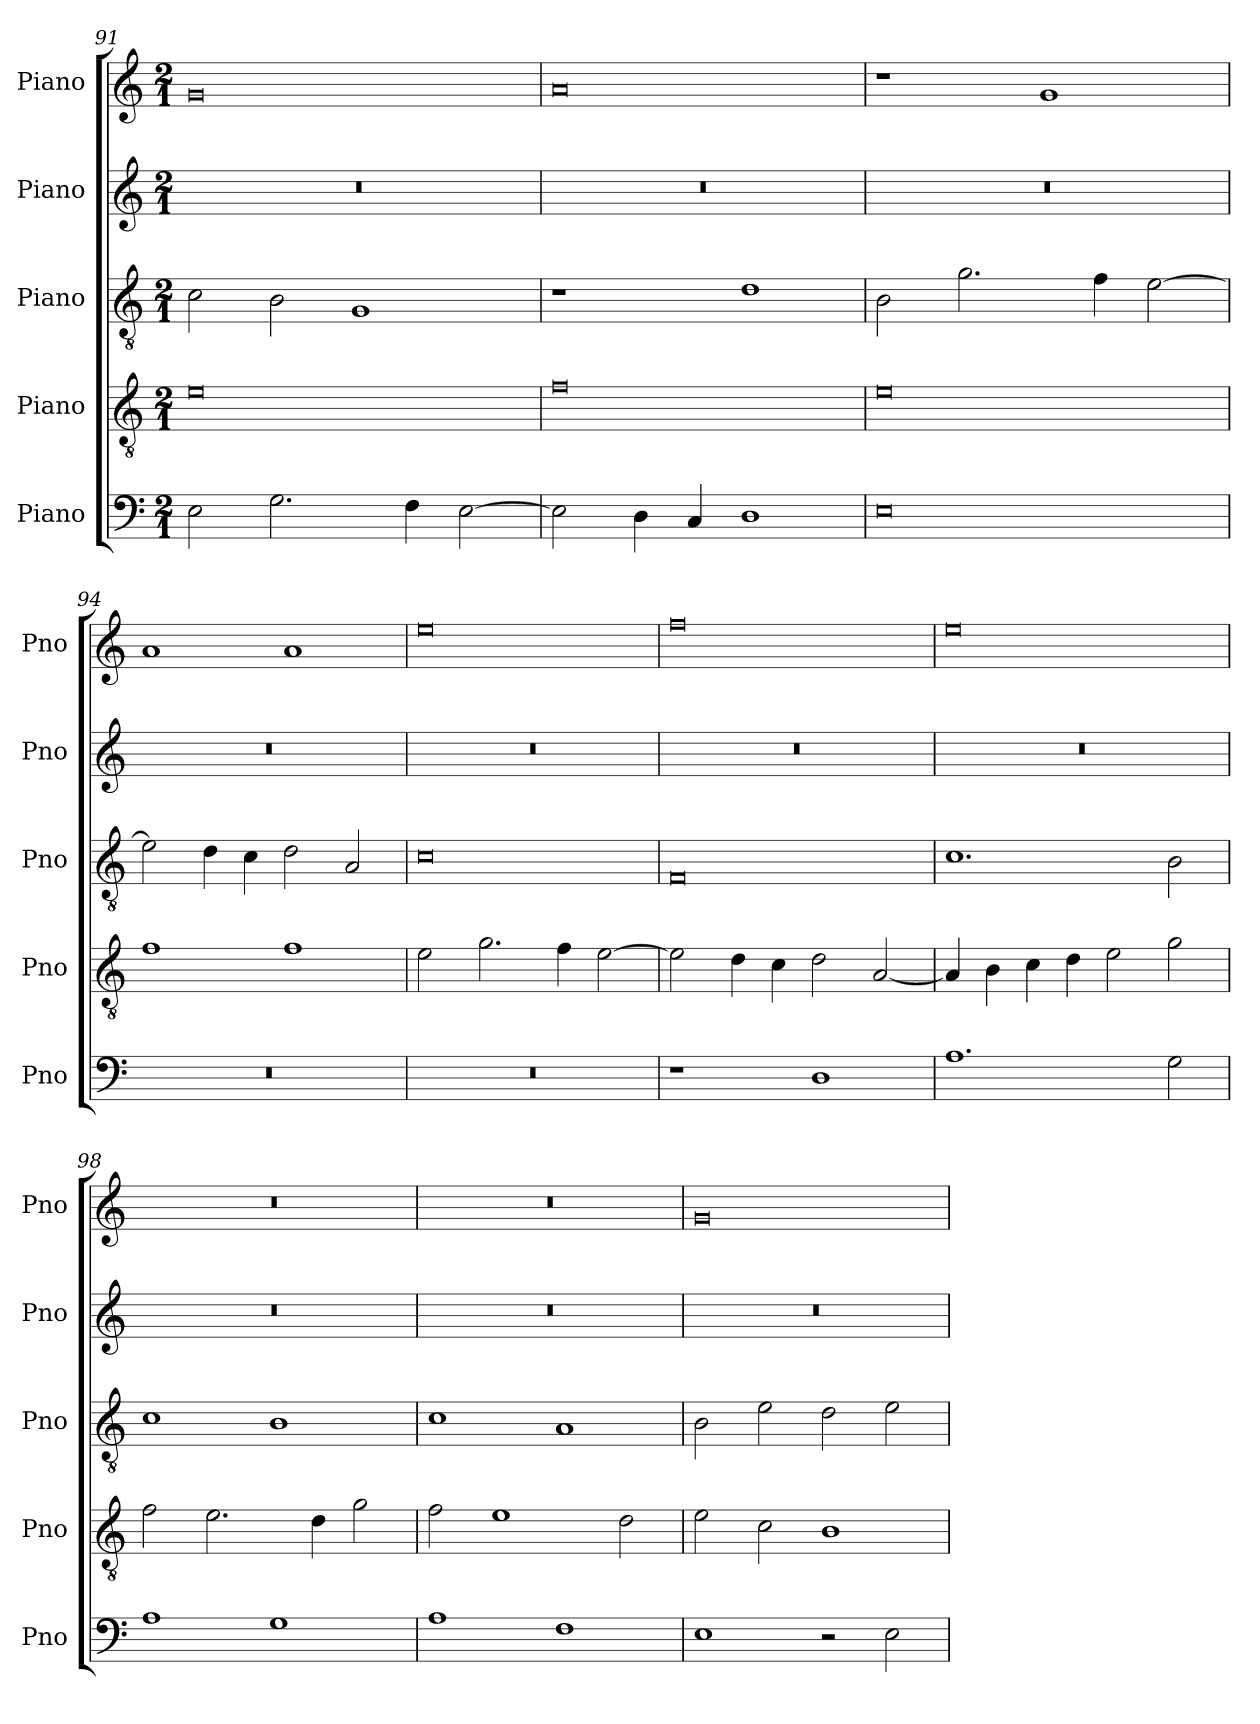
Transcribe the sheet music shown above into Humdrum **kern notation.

**kern	**kern	**kern	**kern	**kern
*part5	*part4	*part3	*part2	*part1
*staff5	*staff4	*staff3	*staff2	*staff1
*I"Piano	*I"Piano	*I"Piano	*I"Piano	*I"Piano
*I'Pno	*I'Pno	*I'Pno	*I'Pno	*I'Pno
*clefF4	*clefGv2	*clefGv2	*clefG2	*clefG2
*k[]	*k[]	*k[]	*k[]	*k[]
*M2/1	*M2/1	*M2/1	*M2/1	*M2/1
=91	=91	=91	=91	=91
2E\	0e	2c\	0r	0g
2.G\	.	2B\	.	.
.	.	1G	.	.
4F\	.	.	.	.
[2E\	.	.	.	.
=92	=92	=92	=92	=92
2E\]	0f	1r	0r	0a
4D\	.	.	.	.
4C/	.	.	.	.
1D	.	1d	.	.
!!LO:LB:g=z
=93	=93	=93	=93	=93
0E	0e	2B\	0r	1r
.	.	2.g\	.	.
.	.	.	.	1g
.	.	4f\	.	.
.	.	[2e\	.	.
=94	=94	=94	=94	=94
0r	1f	2e\]	0r	1a
.	.	4d\	.	.
.	.	4c\	.	.
.	1f	2d\	.	1a
.	.	2A/	.	.
=95	=95	=95	=95	=95
0r	2e\	0c	0r	0ee
.	2.g\	.	.	.
.	4f\	.	.	.
.	[2e\	.	.	.
=96	=96	=96	=96	=96
1r	2e\]	0F	0r	0ff
.	4d\	.	.	.
.	4c\	.	.	.
1D	2d\	.	.	.
.	[2A/	.	.	.
!!LO:LB:g=z
=97	=97	=97	=97	=97
1.A	4A/]	1.c	0r	0ee
.	4B\	.	.	.
.	4c\	.	.	.
.	4d\	.	.	.
.	2e\	.	.	.
2G\	2g\	2B\	.	.
=98	=98	=98	=98	=98
1A	2f\	1c	0r	0r
.	2.e\	.	.	.
1G	.	1B	.	.
.	4d\	.	.	.
.	2g\	.	.	.
=99	=99	=99	=99	=99
1A	2f\	1c	0r	0r
.	1e	.	.	.
1F	.	1A	.	.
.	2d\	.	.	.
=100	=100	=100	=100	=100
1E	2e\	2B\	0r	0g
.	2c\	2e\	.	.
2r	1B	2d\	.	.
2E\	.	2e\	.	.
=	=	=	=	=
*-	*-	*-	*-	*-
